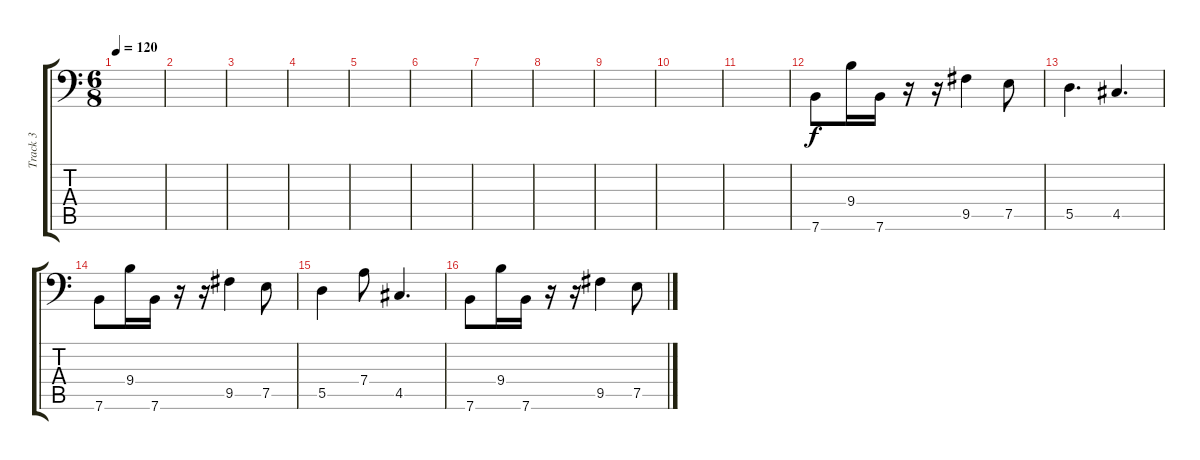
\track ("Track 3" "Track 3") {instrument acousticbass}
\staff {score tabs}
\tuning (E3 B2 G2 D2 A1 E1) {hide}
\ts (6 8)
\tempo 120
\clef f4
\ks c
|
|
|
|
|
|
|
|
|
|
|
7.6.8 9.4.16 7.6.16 r.16 r.16 9.5.4 7.5.8 |
5.5.4{d} 4.5.4{d} |
7.6.8 9.4.16 7.6.16 r.16 r.16 9.5.4 7.5.8 |
5.5.4 7.4.8 4.5.4{d} |
7.6.8 9.4.16 7.6.16 r.16 r.16 9.5.4 7.5.8
